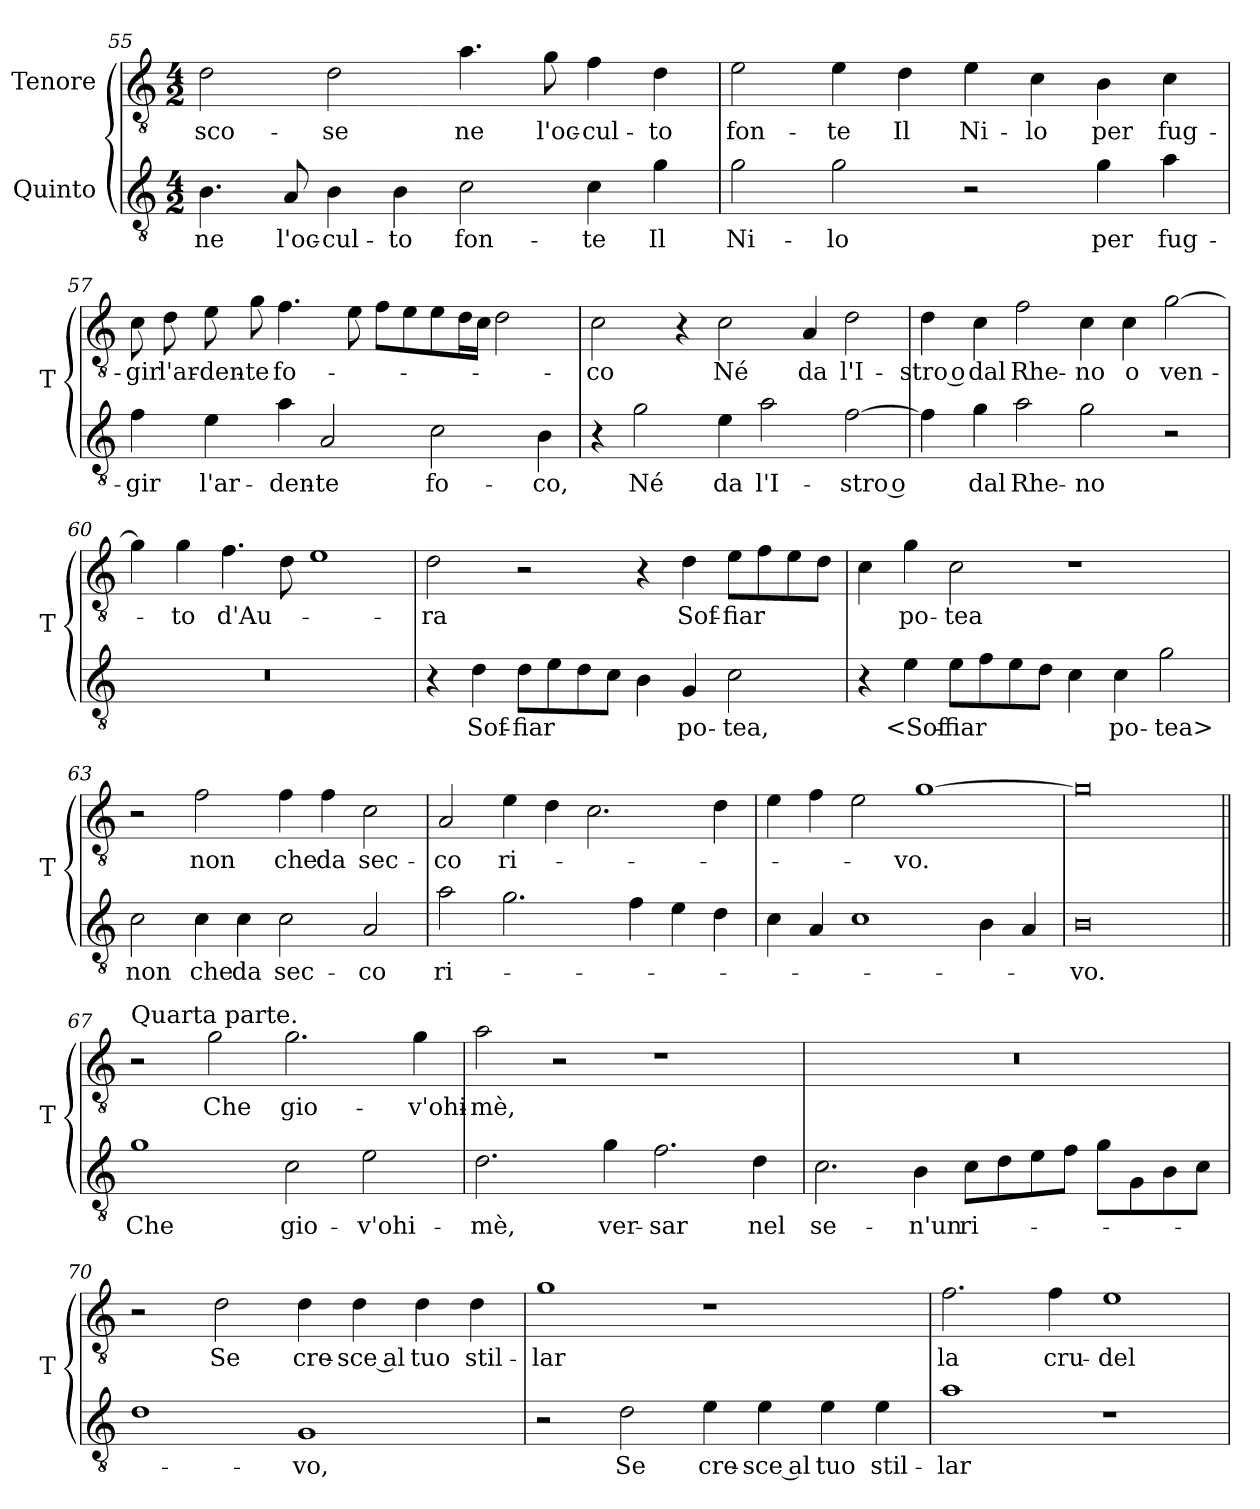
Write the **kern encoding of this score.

**kern	**text	**kern	**text
*part2	*part2	*part1	*part1
*staff2	*staff2	*staff1	*staff1
*I"Quinto	*	*I"Tenore	*
*	*	*I'T	*
*clefGv2	*	*clefGv2	*
*k[]	*	*k[]	*
*M4/2	*	*M4/2	*
=55	=55	=55	=55
4.B	ne	2d	-sco-
8A	l'oc-	.	.
4B	-cul-	2d	-se
4B	-to	.	.
2c	fon-	4.a	ne
.	.	8g	l'oc-
4c	-te	4f	-cul-
4g	Il	4d	-to
=56	=56	=56	=56
2g	Ni-	2e	fon-
2g	-lo	4e	-te
.	.	4d	Il
2r	.	4e	Ni-
.	.	4c	-lo
4g	per	4B	per
4a	fug-	4c	fug-
=57	=57	=57	=57
4f	-gir	8c	-gir
.	.	8d	l'ar-
4e	l'ar-	8e	-den-
.	.	8g	-te
4a	-den-	4.f	fo-
2A	-te	.	.
.	.	8e	.
.	.	8fL	.
.	.	8e	.
2c	fo-	8e	.
.	.	16dL	.
.	.	16cJJ	.
.	.	2d	.
4B	-co,	.	.
=58	=58	=58	=58
4r	.	2c	-co
2g	Né	.	.
.	.	4r	.
4e	da	2c	Né
2a	l'I-	.	.
.	.	4A	da
[2f	-stro o	2d	l'I-
=59	=59	=59	=59
4f]	.	4d	-stro o
4g	dal	4c	dal
2a	Rhe-	2f	Rhe-
2g	-no	4c	-no
.	.	4c	o
2r	.	[2g	ven-
=60	=60	=60	=60
0r	.	4g]	.
.	.	4g	-to
.	.	4.f	d'Au-
.	.	8d	.
.	.	1e	.
=61	=61	=61	=61
4r	.	2d	-ra
4d	Sof-	.	.
8dL	-fiar	2r	.
8e	.	.	.
8d	.	.	.
8cJ	.	.	.
4B	.	4r	.
4G	po-	4d	Sof-
2c	-tea,	8eL	-fiar
.	.	8f	.
.	.	8e	.
.	.	8dJ	.
=62	=62	=62	=62
4r	.	4c	.
4e	<Sof-	4g	po-
8eL	-fiar	2c	-tea
8f	.	.	.
8e	.	.	.
8dJ	.	.	.
4c	.	1r	.
4c	po-	.	.
2g	-tea>	.	.
=63	=63	=63	=63
2c	non	2r	.
4c	che	2f	non
4c	da	.	.
2c	sec-	4f	che
.	.	4f	da
2A	-co	2c	sec-
=64	=64	=64	=64
2a	ri-	2A	-co
2.g	.	4e	ri-
.	.	4d	.
.	.	2.c	.
4f	.	.	.
4e	.	.	.
4d	.	4d	.
=65	=65	=65	=65
4c	.	4e	.
4A	.	4f	.
1c	.	2e	.
.	.	[1g	-vo.
4B	.	.	.
4A	.	.	.
=66	=66	=66	=66
0B	-vo.	0g]	.
=67||	=67||	=67||	=67||
!	!	!LO:TX:a:t=Quarta parte.	!
1g	Che	2r	.
.	.	2g	Che
2c	gio-	2.g	gio-
2e	-v'ohi-	.	.
.	.	4g	-v'ohi-
=68	=68	=68	=68
2.d	-mè,	2a	-mè,
.	.	2r	.
4g	ver-	.	.
2.f	-sar	1r	.
4d	nel	.	.
=69	=69	=69	=69
2.c	se-	0r	.
4B	-n'un	.	.
8cL	ri-	.	.
8d	.	.	.
8e	.	.	.
8fJ	.	.	.
8gL	.	.	.
8G	.	.	.
8B	.	.	.
8cJ	.	.	.
=70	=70	=70	=70
1d	.	2r	.
.	.	2d	Se
1G	-vo,	4d	cre-
.	.	4d	-sce al
.	.	4d	tuo
.	.	4d	stil-
=71	=71	=71	=71
2r	.	1g	-lar
2d	Se	.	.
4e	cre-	1r	.
4e	-sce al	.	.
4e	tuo	.	.
4e	stil-	.	.
=72	=72	=72	=72
1a	-lar	2.f	la
.	.	4f	cru-
1r	.	1e	-del
=	=	=	=
*-	*-	*-	*-
